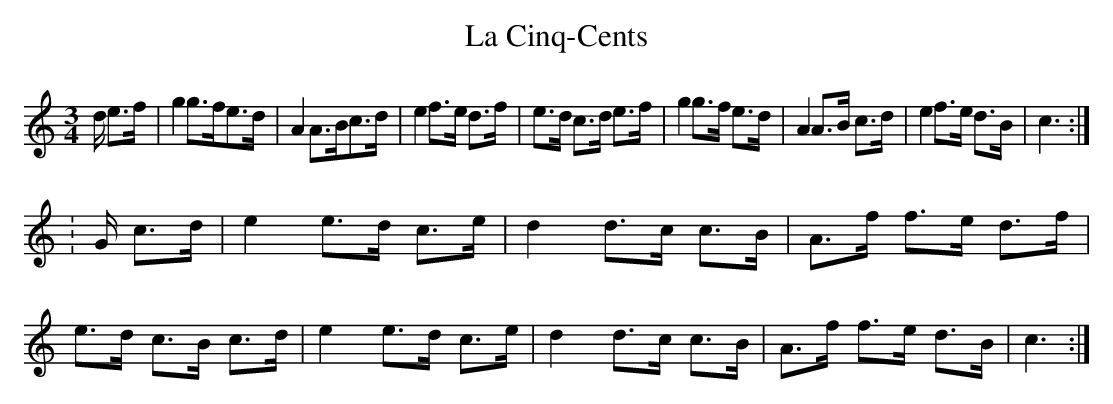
X:1
T:La Cinq-Cents
L:1/8
M:3/4
K:C
d/2 e>f|g2 g>fe>d|A2 A>Bc>d|e2 f>e d>f|e>d c>d e>f|g2 g>f e>d|A2 A>B c>d|e2 f>e d>B|c3:|
:G/2 c>d|e2 e>d c>e|d2 d>c c>B|A>f f>e d>f|e>d c>B c>d|e2 e>d c>e|d2 d>c c>B|A>f f>e d>B|c3:|
